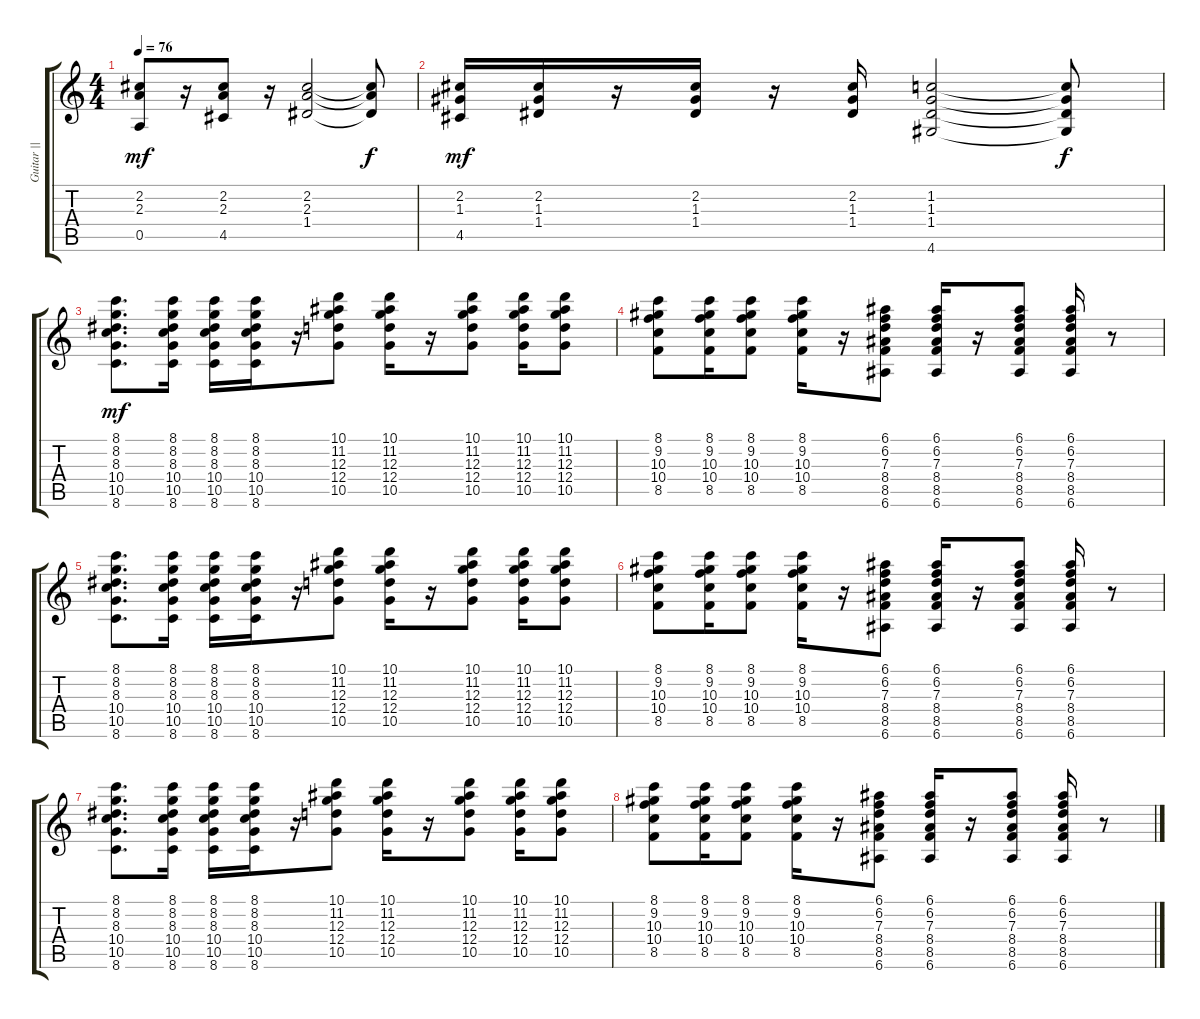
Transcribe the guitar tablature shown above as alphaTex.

\track ("Guitar || (clean electric)" "Guitar || ") {instrument electricguitarclean}
\staff {score tabs}
\tuning (E4 B3 G3 D3 A2 E2) {hide}
\ts (4 4)
\tempo 76
\clef g2
\ks c
(2.2 2.3 0.5).8{dy mf} r.16 (2.2 2.3 4.5).8 r.16 (2.2 2.3 1.4).2 (2.2{t} 2.3{t} 1.4{t}).8{dy f} |
(2.2 1.3 4.5).16{dy mf} (2.2 1.3 1.4).16 r.16 (2.2 1.3 1.4).16 r.16 (2.2 1.3 1.4).16 (1.2 1.3 1.4 4.6).2 (1.2{t} 1.3{t} 1.4{t} 4.6{t}).8{dy f} |
(8.1 8.2 8.3 10.4 10.5 8.6).8{d dy mf} (8.1 8.2 8.3 10.4 10.5 8.6).16 (8.1 8.2 8.3 10.4 10.5 8.6).16 (8.1 8.2 8.3 10.4 10.5 8.6).16 r.16 (10.1 11.2 12.3 12.4 10.5).8 (10.1 11.2 12.3 12.4 10.5).16 r.16 (10.1 11.2 12.3 12.4 10.5).8 (10.1 11.2 12.3 12.4 10.5).16 (10.1 11.2 12.3 12.4 10.5).8 |
(8.1 9.2 10.3 10.4 8.5).8 (8.1 9.2 10.3 10.4 8.5).16 (8.1 9.2 10.3 10.4 8.5).8 (8.1 9.2 10.3 10.4 8.5).16 r.16 (6.1 6.2 7.3 8.4 8.5 6.6).8 (6.1 6.2 7.3 8.4 8.5 6.6).16 r.16 (6.1 6.2 7.3 8.4 8.5 6.6).8 (6.1 6.2 7.3 8.4 8.5 6.6).16 r.8 |
(8.1 8.2 8.3 10.4 10.5 8.6).8{d} (8.1 8.2 8.3 10.4 10.5 8.6).16 (8.1 8.2 8.3 10.4 10.5 8.6).16 (8.1 8.2 8.3 10.4 10.5 8.6).16 r.16 (10.1 11.2 12.3 12.4 10.5).8 (10.1 11.2 12.3 12.4 10.5).16 r.16 (10.1 11.2 12.3 12.4 10.5).8 (10.1 11.2 12.3 12.4 10.5).16 (10.1 11.2 12.3 12.4 10.5).8 |
(8.1 9.2 10.3 10.4 8.5).8 (8.1 9.2 10.3 10.4 8.5).16 (8.1 9.2 10.3 10.4 8.5).8 (8.1 9.2 10.3 10.4 8.5).16 r.16 (6.1 6.2 7.3 8.4 8.5 6.6).8 (6.1 6.2 7.3 8.4 8.5 6.6).16 r.16 (6.1 6.2 7.3 8.4 8.5 6.6).8 (6.1 6.2 7.3 8.4 8.5 6.6).16 r.8 |
(8.1 8.2 8.3 10.4 10.5 8.6).8{d} (8.1 8.2 8.3 10.4 10.5 8.6).16 (8.1 8.2 8.3 10.4 10.5 8.6).16 (8.1 8.2 8.3 10.4 10.5 8.6).16 r.16 (10.1 11.2 12.3 12.4 10.5).8 (10.1 11.2 12.3 12.4 10.5).16 r.16 (10.1 11.2 12.3 12.4 10.5).8 (10.1 11.2 12.3 12.4 10.5).16 (10.1 11.2 12.3 12.4 10.5).8 |
(8.1 9.2 10.3 10.4 8.5).8 (8.1 9.2 10.3 10.4 8.5).16 (8.1 9.2 10.3 10.4 8.5).8 (8.1 9.2 10.3 10.4 8.5).16 r.16 (6.1 6.2 7.3 8.4 8.5 6.6).8 (6.1 6.2 7.3 8.4 8.5 6.6).16 r.16 (6.1 6.2 7.3 8.4 8.5 6.6).8 (6.1 6.2 7.3 8.4 8.5 6.6).16 r.8
